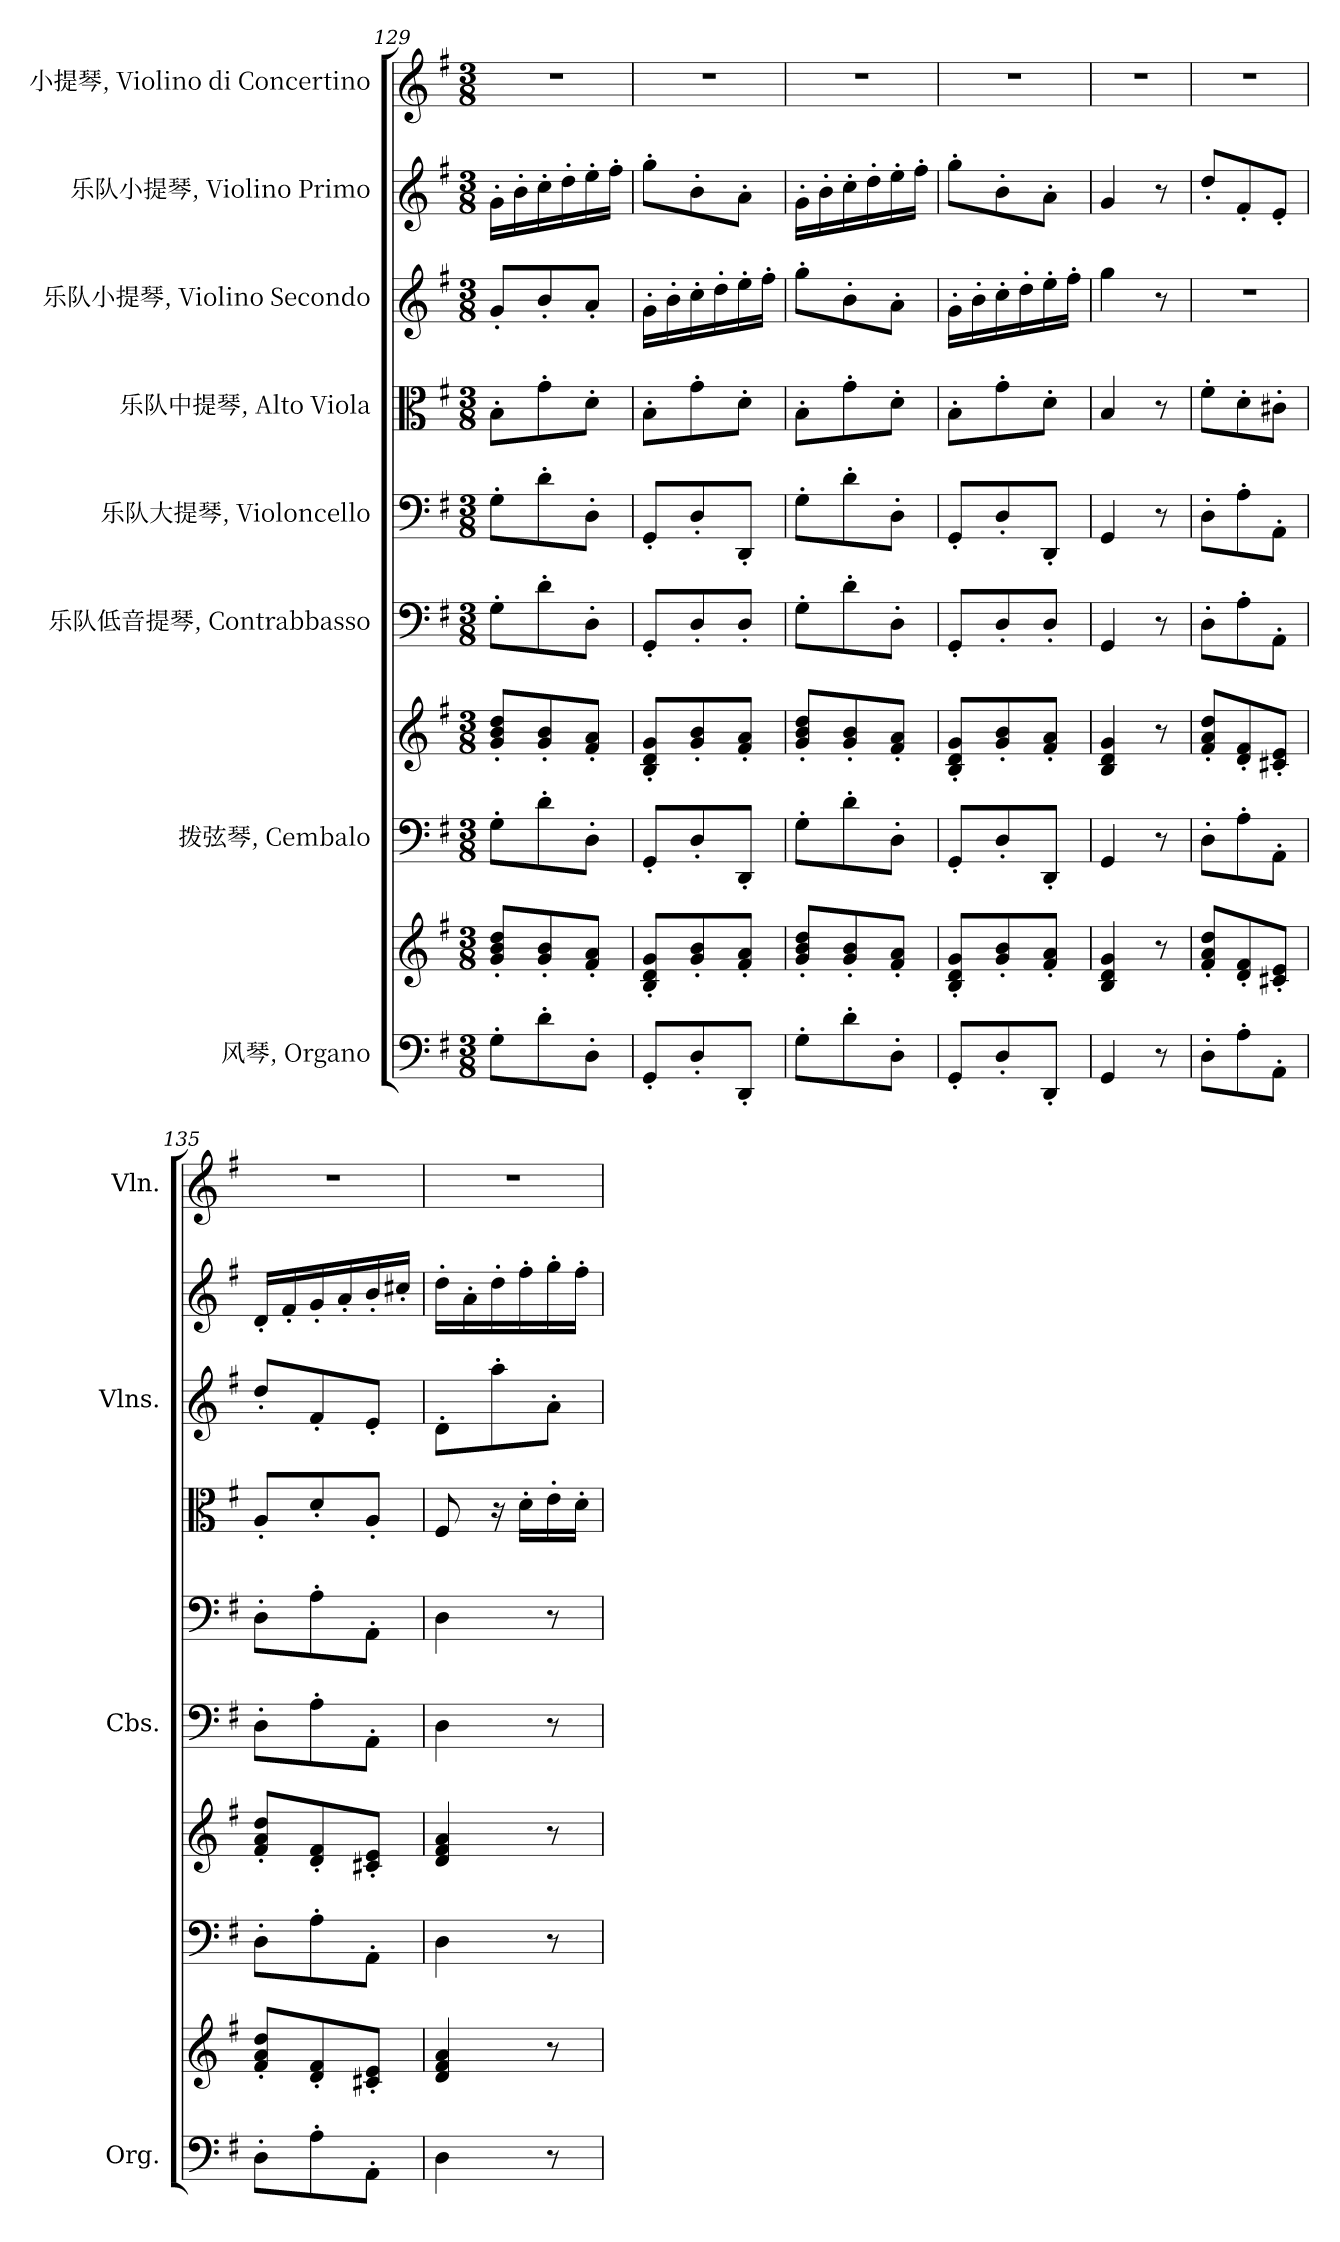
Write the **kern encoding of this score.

**kern	**kern	**kern	**kern	**kern	**kern	**kern	**kern	**kern	**kern
*part8	*part8	*part7	*part7	*part6	*part5	*part4	*part3	*part2	*part1
*staff10	*staff9	*staff8	*staff7	*staff6	*staff5	*staff4	*staff3	*staff2	*staff1
*I"风琴, Organo	*	*I"拨弦琴, Cembalo	*	*I"乐队低音提琴, Contrabbasso	*I"乐队大提琴, Violoncello	*I"乐队中提琴, Alto Viola	*I"乐队小提琴, Violino Secondo	*I"乐队小提琴, Violino Primo	*I"小提琴, Violino di Concertino
*I'Org.	*	*	*	*I'Cbs.	*	*	*I'Vlns.	*	*I'Vln.
*clefF4	*clefG2	*clefF4	*clefG2	*clefF4	*clefF4	*clefC3	*clefG2	*clefG2	*clefG2
*	*	*	*	*ITrd7c12	*	*	*	*	*
*k[f#]	*k[f#]	*k[f#]	*k[f#]	*k[f#]	*k[f#]	*k[f#]	*k[f#]	*k[f#]	*k[f#]
*M3/8	*M3/8	*M3/8	*M3/8	*M3/8	*M3/8	*M3/8	*M3/8	*M3/8	*M3/8
=129	=129	=129	=129	=129	=129	=129	=129	=129	=129
8G'\L	8g/' 8b/' 8dd/'L	8G'\L	8g/' 8b/' 8dd/'L	8GG'\L	8G'\L	8B'\L	8g'/L	16g'\LL	4.r
.	.	.	.	.	.	.	.	16b'\	.
8d'\	8g/' 8b/'	8d'\	8g/' 8b/'	8D'\	8d'\	8g'\	8b'/	16cc'\	.
.	.	.	.	.	.	.	.	16dd'\	.
8D'\J	8f#/' 8a/'J	8D'\J	8f#/' 8a/'J	8DD'\J	8D'\J	8d'\J	8a'/J	16ee'\	.
.	.	.	.	.	.	.	.	16ff#'\JJ	.
!!LO:PB:g=z
=130	=130	=130	=130	=130	=130	=130	=130	=130	=130
8GG'/L	8B/' 8d/' 8g/'L	8GG'/L	8B/' 8d/' 8g/'L	8GGG'/L	8GG'/L	8B'\L	16g'\LL	8gg'\L	4.r
.	.	.	.	.	.	.	16b'\	.	.
8D'/	8g/' 8b/'	8D'/	8g/' 8b/'	8DD'/	8D'/	8g'\	16cc'\	8b'\	.
.	.	.	.	.	.	.	16dd'\	.	.
8DD'/J	8f#/' 8a/'J	8DD'/J	8f#/' 8a/'J	8DD'/J	8DD'/J	8d'\J	16ee'\	8a'\J	.
.	.	.	.	.	.	.	16ff#'\JJ	.	.
=131	=131	=131	=131	=131	=131	=131	=131	=131	=131
8G'\L	8g/' 8b/' 8dd/'L	8G'\L	8g/' 8b/' 8dd/'L	8GG'\L	8G'\L	8B'\L	8gg'\L	16g'\LL	4.r
.	.	.	.	.	.	.	.	16b'\	.
8d'\	8g/' 8b/'	8d'\	8g/' 8b/'	8D'\	8d'\	8g'\	8b'\	16cc'\	.
.	.	.	.	.	.	.	.	16dd'\	.
8D'\J	8f#/' 8a/'J	8D'\J	8f#/' 8a/'J	8DD'\J	8D'\J	8d'\J	8a'\J	16ee'\	.
.	.	.	.	.	.	.	.	16ff#'\JJ	.
=132	=132	=132	=132	=132	=132	=132	=132	=132	=132
8GG'/L	8B/' 8d/' 8g/'L	8GG'/L	8B/' 8d/' 8g/'L	8GGG'/L	8GG'/L	8B'\L	16g'\LL	8gg'\L	4.r
.	.	.	.	.	.	.	16b'\	.	.
8D'/	8g/' 8b/'	8D'/	8g/' 8b/'	8DD'/	8D'/	8g'\	16cc'\	8b'\	.
.	.	.	.	.	.	.	16dd'\	.	.
8DD'/J	8f#/' 8a/'J	8DD'/J	8f#/' 8a/'J	8DD'/J	8DD'/J	8d'\J	16ee'\	8a'\J	.
.	.	.	.	.	.	.	16ff#'\JJ	.	.
=133	=133	=133	=133	=133	=133	=133	=133	=133	=133
4GG/	4B/ 4d/ 4g/	4GG/	4B/ 4d/ 4g/	4GGG/	4GG/	4B/	4gg\	4g/	4.r
8r	8r	8r	8r	8r	8r	8r	8r	8r	.
=134	=134	=134	=134	=134	=134	=134	=134	=134	=134
*	*	*	*	*	*	*	*	*	*MM114
8D'\L	8f#/' 8a/' 8dd/'L	8D'\L	8f#/' 8a/' 8dd/'L	8DD'\L	8D'\L	8f#'\L	4.r	8dd'/L	4.r
8A'\	8d/' 8f#/'	8A'\	8d/' 8f#/'	8AA'\	8A'\	8d'\	.	8f#'/	.
8AA'\J	8c#X/' 8e/'J	8AA'\J	8c#X/' 8e/'J	8AAA'\J	8AA'\J	8c#X'\J	.	8e'/J	.
=135	=135	=135	=135	=135	=135	=135	=135	=135	=135
8D'\L	8f#/' 8a/' 8dd/'L	8D'\L	8f#/' 8a/' 8dd/'L	8DD'\L	8D'\L	8A'/L	8dd'/L	16d'/LL	4.r
.	.	.	.	.	.	.	.	16f#'/	.
8A'\	8d/' 8f#/'	8A'\	8d/' 8f#/'	8AA'\	8A'\	8d'/	8f#'/	16g'/	.
.	.	.	.	.	.	.	.	16a'/	.
8AA'\J	8c#X/' 8e/'J	8AA'\J	8c#X/' 8e/'J	8AAA'\J	8AA'\J	8A'/J	8e'/J	16b'/	.
.	.	.	.	.	.	.	.	16cc#X'/JJ	.
!!LO:PB:g=z
=136	=136	=136	=136	=136	=136	=136	=136	=136	=136
4D\	4d/ 4f#/ 4a/	4D\	4d/ 4f#/ 4a/	4DD\	4D\	8F#/	8d'\L	16dd'\LL	4.r
.	.	.	.	.	.	.	.	16a'\	.
.	.	.	.	.	.	16r	8aa'\	16dd'\	.
.	.	.	.	.	.	16d'\LL	.	16ff#'\	.
8r	8r	8r	8r	8r	8r	16e'\	8a'\J	16gg'\	.
.	.	.	.	.	.	16d'\JJ	.	16ff#'\JJ	.
=	=	=	=	=	=	=	=	=	=
*-	*-	*-	*-	*-	*-	*-	*-	*-	*-
